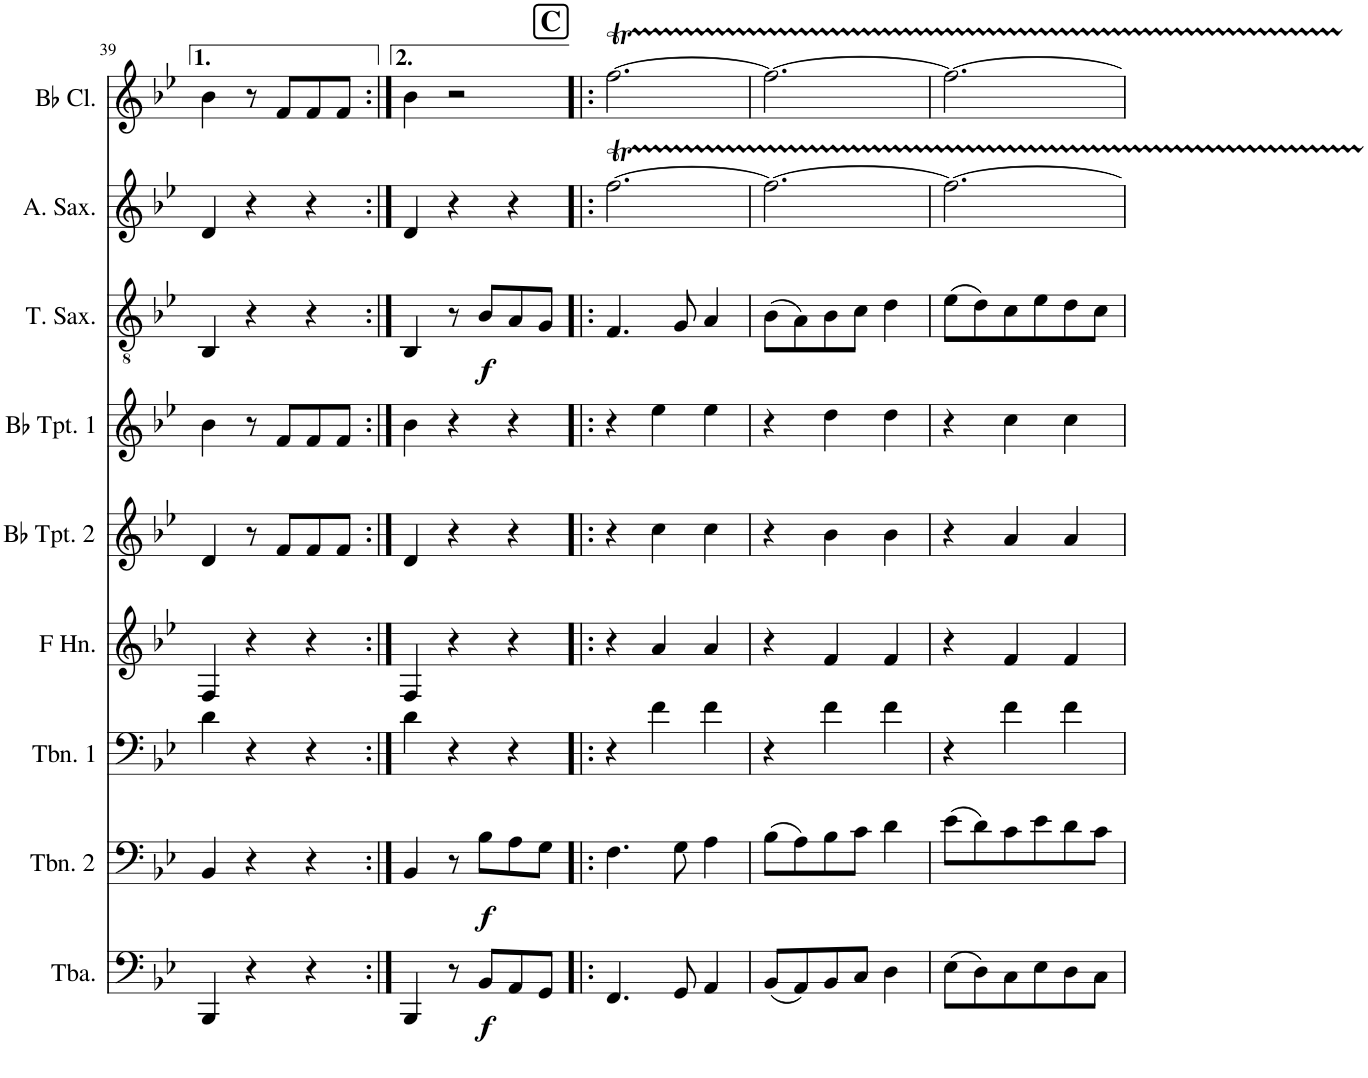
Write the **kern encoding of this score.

**kern	**dynam	**kern	**dynam	**kern	**kern	**kern	**kern	**kern	**dynam	**kern	**kern
*part9	*part9	*part8	*part8	*part7	*part6	*part5	*part4	*part3	*part3	*part2	*part1
*staff9	*staff9	*staff8	*staff8	*staff7	*staff6	*staff5	*staff4	*staff3	*staff3	*staff2	*staff1
*I"Tuba	*	*I"Trombone 2	*	*I"Trombone 1	*I"Horn in F	*I"Bb Tpt. 2	*I"Bb Tpt. 1	*I"Tenor Saxophone	*	*I"Alto Saxophone	*I"Bb Clarinet
*I'Tba.	*	*I'Tbn. 2	*	*I'Tbn. 1	*	*I'Bb Tpt. 2	*I'Bb Tpt. 1	*I'T. Sax.	*	*I'A. Sax.	*I'Bb Cl.
!!LO:PB:g=z
*clefF4	*	*clefF4	*	*clefF4	*clefG2	*clefG2	*clefG2	*clefGv2	*	*clefG2	*clefG2
*	*	*	*	*	*ITrd4c7	*ITrd1c2	*ITrd1c2	*ITrd8c14	*	*ITrd5c9	*ITrd1c2
*k[b-e-]	*	*k[b-e-]	*	*k[b-e-]	*k[b-e-]	*k[b-e-]	*k[b-e-]	*k[b-e-]	*	*k[b-e-]	*k[b-e-]
*M3/4	*	*M3/4	*	*M3/4	*M3/4	*M3/4	*M3/4	*M3/4	*	*M3/4	*M3/4
=39	=39	=39	=39	=39	=39	=39	=39	=39	=39	=39	=39
4BBB-/	.	4BB-/	.	4d\	4F/	4d/	4b-\	4BB-/	.	4d/	4b-\
4r	.	4r	.	4r	4r	8r	8r	4r	.	4r	8r
.	.	.	.	.	.	8f/L	8f/L	.	.	.	8f/L
4r	.	4r	.	4r	4r	8f/	8f/	4r	.	4r	8f/
.	.	.	.	.	.	8f/J	8f/J	.	.	.	8f/J
=40:|!	=40:|!	=40:|!	=40:|!	=40:|!	=40:|!	=40:|!	=40:|!	=40:|!	=40:|!	=40:|!	=40:|!
4BBB-/	.	4BB-/	.	4d\	4F/	4d/	4b-\	4BB-/	.	4d/	4b-\
8r	.	8r	.	4r	4r	4r	4r	8r	.	4r	2r
!	!LO:DY:b	!	!LO:DY:b	!	!	!	!	!	!LO:DY:b	!	!
8BB-/L	f	8B-\L	f	.	.	.	.	8B-/L	f	.	.
8AA/	.	8A\	.	4r	4r	4r	4r	8A/	.	4r	.
8GG/J	.	8G\J	.	.	.	.	.	8G/J	.	.	.
!!LO:REH:place=s1:a:B:cj:fs=14:t=C
=41!|:	=41!|:	=41!|:	=41!|:	=41!|:	=41!|:	=41!|:	=41!|:	=41!|:	=41!|:	=41!|:	=41!|:
4.FF/	.	4.F\	.	4r	4r	4r	4r	4.F/	.	[2.ffT\	[2.ffT\
.	.	.	.	4f\	4a/	4cc\	4ee-\	.	.	.	.
8GG/	.	8G\	.	.	.	.	.	8G/	.	.	.
4AA/	.	4A\	.	4f\	4a/	4cc\	4ee-\	4A/	.	.	.
=42	=42	=42	=42	=42	=42	=42	=42	=42	=42	=42	=42
(8BB-/L	.	(8B-\L	.	4r	4r	4r	4r	(8B-\L	.	2.ff\_	2.ff\_
8AA/)	.	8A\)	.	.	.	.	.	8A\)	.	.	.
8BB-/	.	8B-\	.	4f\	4f/	4b-\	4dd\	8B-\	.	.	.
8C/J	.	8c\J	.	.	.	.	.	8c\J	.	.	.
4D\	.	4d\	.	4f\	4f/	4b-\	4dd\	4d\	.	.	.
=43	=43	=43	=43	=43	=43	=43	=43	=43	=43	=43	=43
(8E-\L	.	(8e-\L	.	4r	4r	4r	4r	(8e-\L	.	2.ff\_	2.ff\_
8D\)	.	8d\)	.	.	.	.	.	8d\)	.	.	.
8C\	.	8c\	.	4f\	4f/	4a/	4cc\	8c\	.	.	.
8E-\	.	8e-\	.	.	.	.	.	8e-\	.	.	.
8D\	.	8d\	.	4f\	4f/	4a/	4cc\	8d\	.	.	.
8C\J	.	8c\J	.	.	.	.	.	8c\J	.	.	.
=	=	=	=	=	=	=	=	=	=	=	=
*-	*-	*-	*-	*-	*-	*-	*-	*-	*-	*-	*-
